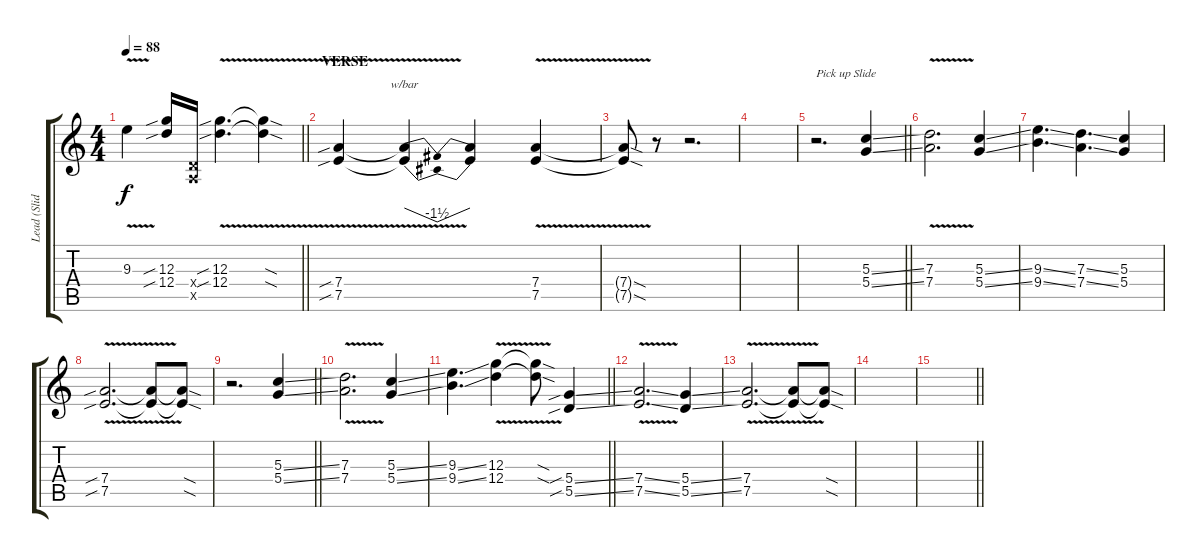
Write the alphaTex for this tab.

\track ("Lead (Slide)" "Lead (Slid") {instrument overdrivenguitar}
\staff {score tabs}
\tuning (E4 B3 G3 D3 A2 E2) {hide}
\ts (4 4)
\tempo 88
\clef g2
\barLineRight lightlight
\ks c
9.3{v}.4{dy f} (12.3{sib} 12.4{sib}).16 (0.4{x} 0.5{x}).16 (12.3{sib} 12.4{v sib}).4{d} (12.3{sod t} 12.4{sod t}).4 |
\section ("" "VERSE")
(7.4{v sib} 7.5{v sib}).4 (7.4{t} 7.5{t}).4{tbe (dip default 0 0 30 -6 60 0)} (7.4{t} 7.5{t}).4 (7.4{v} 7.5).4 |
(7.4{sod t} 7.5{sod t}).8{volume 14} r.8 r.2{d} |
|
\barLineRight lightlight
r.2{d txt "Pick up Slide"} (5.3{ss} 5.4{ss}).4 |
(7.3{v} 7.4{v}).2{d} (5.3{ss} 5.4{ss}).4 |
(9.3{ss} 9.4{ss}).4{d} (7.3{ss} 7.4{ss}).4{d} (5.3 5.4).4 |
(7.4{v sib} 7.5{v sib}).2{d} (7.4{t} 7.5{t}).8 (7.4{sod t} 7.5{sod t}).8 |
\barLineRight lightlight
r.2{d} (5.3{ss} 5.4{ss}).4 |
(7.3{v} 7.4{v}).2{d} (5.3{ss} 5.4{ss}).4 |
\barLineRight lightlight
(9.3{ss} 9.4{ss}).4{d} (12.3{v} 12.4{v}).4 (12.3{sod t} 12.4{sod t}).8 (5.4{sib ss} 5.5{sib ss}).4 |
(7.4{v ss} 7.5{v ss}).2{d} (5.4{ss} 5.5{ss}).4 |
(7.4{v} 7.5{v}).2{d} (7.4{t} 7.5{t}).8 (7.4{sod t} 7.5{sod t}).8 |
|
\barLineRight lightlight
